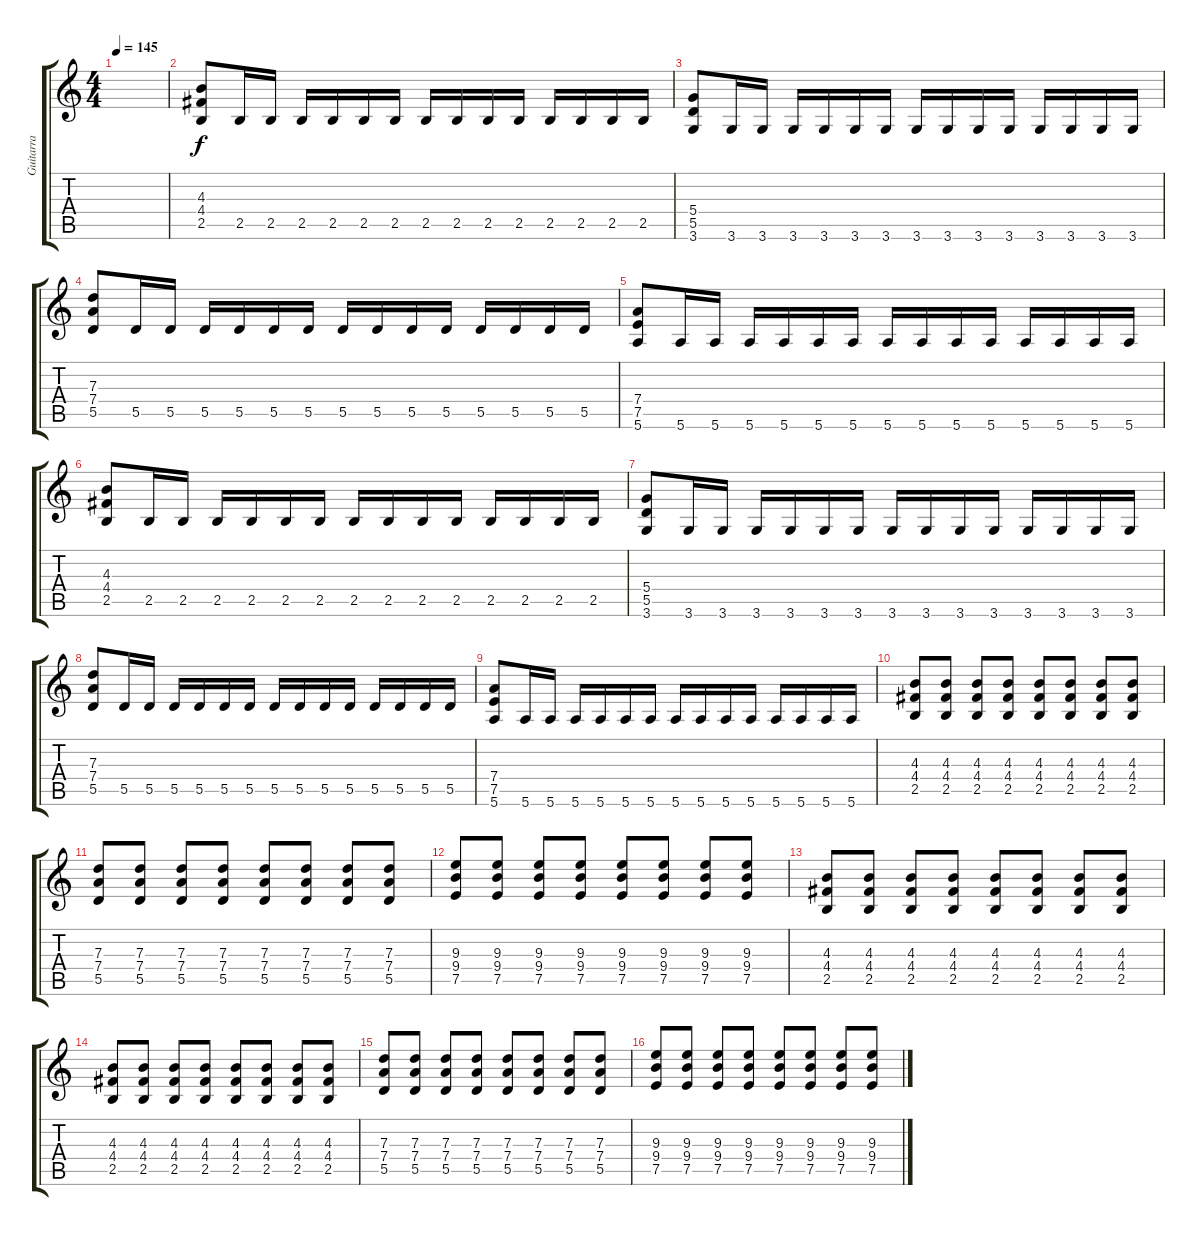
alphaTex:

\track ("Guitarra" "Guitarra") {instrument distortionguitar}
\staff {score tabs}
\tuning (E4 B3 G3 D3 A2 E2) {hide}
\ts (4 4)
\tempo 145
\clef g2
\ks c
|
(4.3 4.4 2.5).8 2.5.16 2.5.16 2.5.16 2.5.16 2.5.16 2.5.16 2.5.16 2.5.16 2.5.16 2.5.16 2.5.16 2.5.16 2.5.16 2.5.16 |
(5.4 5.5 3.6).8 3.6.16 3.6.16 3.6.16 3.6.16 3.6.16 3.6.16 3.6.16 3.6.16 3.6.16 3.6.16 3.6.16 3.6.16 3.6.16 3.6.16 |
(7.3 7.4 5.5).8 5.5.16 5.5.16 5.5.16 5.5.16 5.5.16 5.5.16 5.5.16 5.5.16 5.5.16 5.5.16 5.5.16 5.5.16 5.5.16 5.5.16 |
(7.4 7.5 5.6).8 5.6.16 5.6.16 5.6.16 5.6.16 5.6.16 5.6.16 5.6.16 5.6.16 5.6.16 5.6.16 5.6.16 5.6.16 5.6.16 5.6.16 |
(4.3 4.4 2.5).8 2.5.16 2.5.16 2.5.16 2.5.16 2.5.16 2.5.16 2.5.16 2.5.16 2.5.16 2.5.16 2.5.16 2.5.16 2.5.16 2.5.16 |
(5.4 5.5 3.6).8 3.6.16 3.6.16 3.6.16 3.6.16 3.6.16 3.6.16 3.6.16 3.6.16 3.6.16 3.6.16 3.6.16 3.6.16 3.6.16 3.6.16 |
(7.3 7.4 5.5).8 5.5.16 5.5.16 5.5.16 5.5.16 5.5.16 5.5.16 5.5.16 5.5.16 5.5.16 5.5.16 5.5.16 5.5.16 5.5.16 5.5.16 |
(7.4 7.5 5.6).8 5.6.16 5.6.16 5.6.16 5.6.16 5.6.16 5.6.16 5.6.16 5.6.16 5.6.16 5.6.16 5.6.16 5.6.16 5.6.16 5.6.16 |
(4.3 4.4 2.5).8 (4.3 4.4 2.5).8 (4.3 4.4 2.5).8 (4.3 4.4 2.5).8 (4.3 4.4 2.5).8 (4.3 4.4 2.5).8 (4.3 4.4 2.5).8 (4.3 4.4 2.5).8 |
(7.3 7.4 5.5).8 (7.3 7.4 5.5).8 (7.3 7.4 5.5).8 (7.3 7.4 5.5).8 (7.3 7.4 5.5).8 (7.3 7.4 5.5).8 (7.3 7.4 5.5).8 (7.3 7.4 5.5).8 |
(9.3 9.4 7.5).8 (9.3 9.4 7.5).8 (9.3 9.4 7.5).8 (9.3 9.4 7.5).8 (9.3 9.4 7.5).8 (9.3 9.4 7.5).8 (9.3 9.4 7.5).8 (9.3 9.4 7.5).8 |
(4.3 4.4 2.5).8 (4.3 4.4 2.5).8 (4.3 4.4 2.5).8 (4.3 4.4 2.5).8 (4.3 4.4 2.5).8 (4.3 4.4 2.5).8 (4.3 4.4 2.5).8 (4.3 4.4 2.5).8 |
(4.3 4.4 2.5).8 (4.3 4.4 2.5).8 (4.3 4.4 2.5).8 (4.3 4.4 2.5).8 (4.3 4.4 2.5).8 (4.3 4.4 2.5).8 (4.3 4.4 2.5).8 (4.3 4.4 2.5).8 |
(7.3 7.4 5.5).8 (7.3 7.4 5.5).8 (7.3 7.4 5.5).8 (7.3 7.4 5.5).8 (7.3 7.4 5.5).8 (7.3 7.4 5.5).8 (7.3 7.4 5.5).8 (7.3 7.4 5.5).8 |
(9.3 9.4 7.5).8 (9.3 9.4 7.5).8 (9.3 9.4 7.5).8 (9.3 9.4 7.5).8 (9.3 9.4 7.5).8 (9.3 9.4 7.5).8 (9.3 9.4 7.5).8 (9.3 9.4 7.5).8
